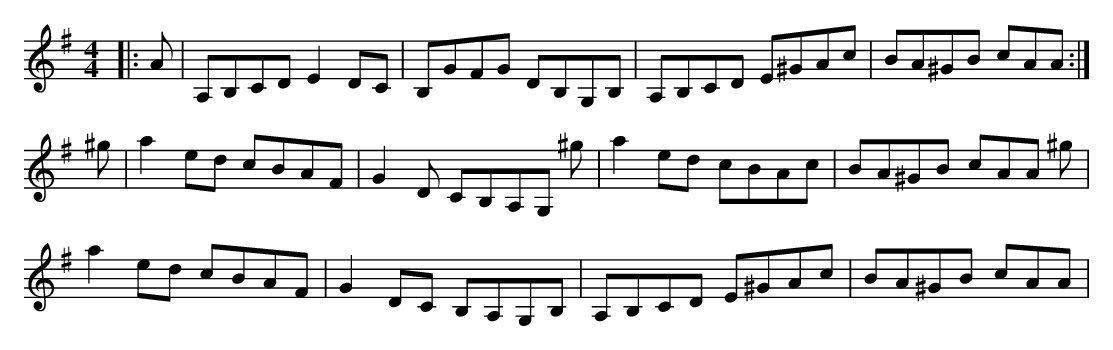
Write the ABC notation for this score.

X:1
M:4/4
K:Ador
|:A|A,B,CD E2 DC|B,GFG DB,G,B,|A,B,CD E^GAc|BA^GB cAA:|
^g|a2 ed cBAF|G2 D CB,A,G, ^g|a2 ed cBAc|BA^GB cAA ^g|
a2 ed cBAF|G2 DC B,A,G,B,|A,B,CD E^GAc|BA^GB cAA|
